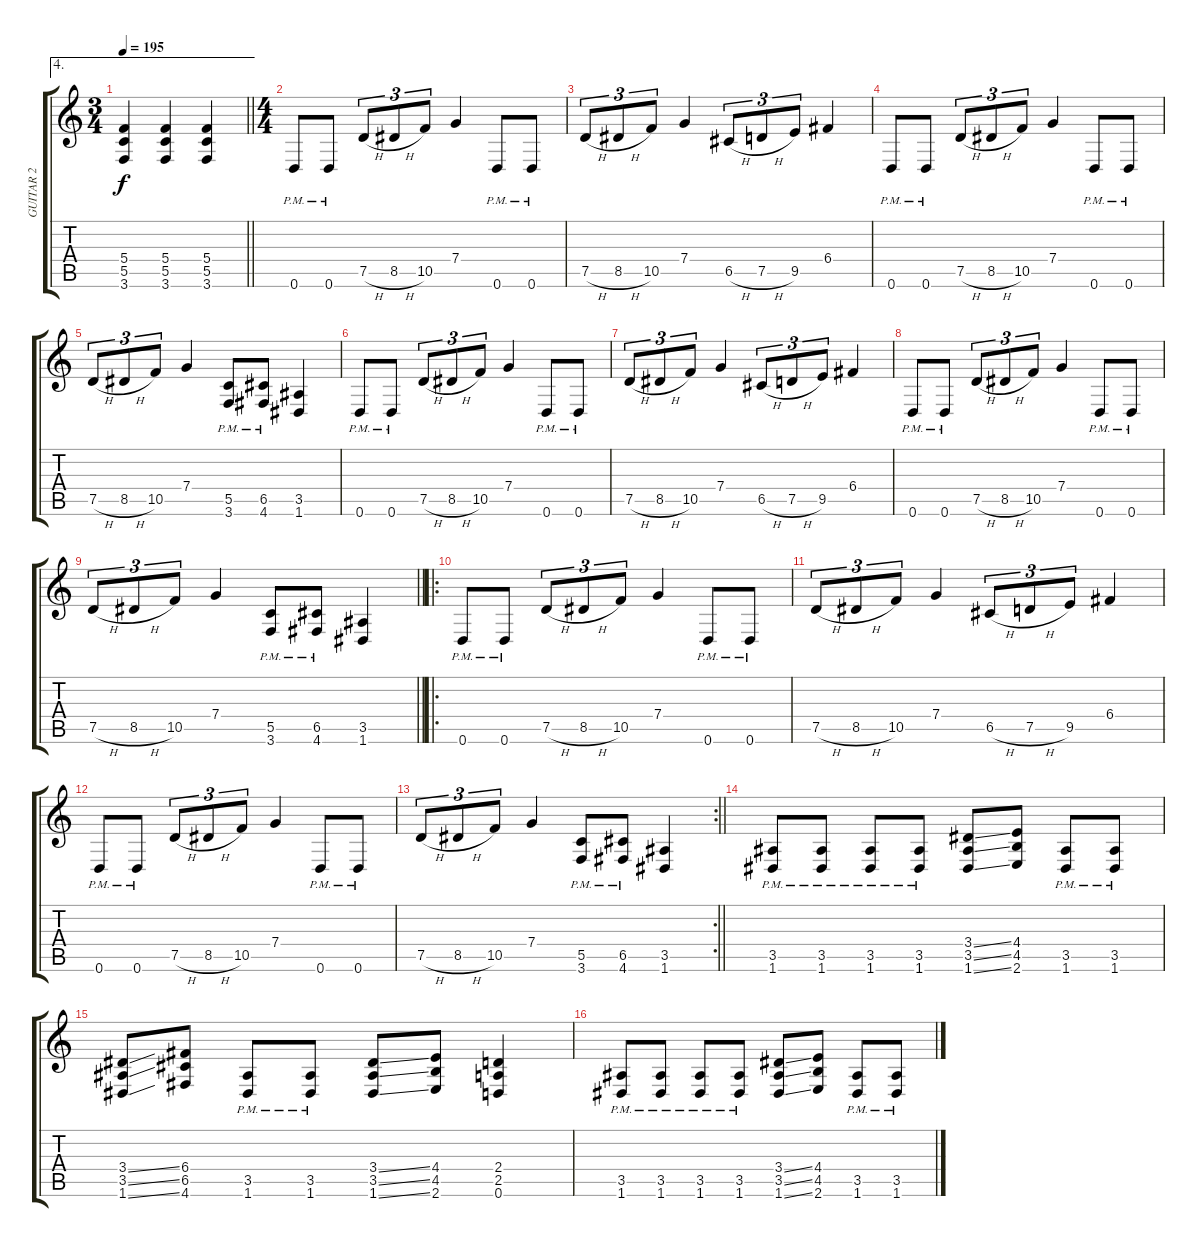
\track ("GUITAR 2" "GUITAR 2") {instrument overdrivenguitar}
\staff {score tabs}
\tuning (D4 A3 F3 C3 G2 D2) {hide}
\ae 4
\ts (3 4)
\tempo 195
\clef g2
\barLineRight lightlight
\ks c
(5.4 5.5 3.6).4{dy f} (5.4 5.5 3.6).4 (5.4 5.5 3.6).4 |
\ts (4 4)
0.6{pm}.8 0.6{pm}.8 7.5{h}.8{tu (3 2)} 8.5{h}.8{tu (3 2)} 10.5.8{tu (3 2)} 7.4.4 0.6{pm}.8 0.6{pm}.8 |
7.5{h}.8{tu (3 2)} 8.5{h}.8{tu (3 2)} 10.5.8{tu (3 2)} 7.4.4 6.5{h}.8{tu (3 2)} 7.5{h}.8{tu (3 2)} 9.5.8{tu (3 2)} 6.4.4 |
0.6{pm}.8 0.6{pm}.8 7.5{h}.8{tu (3 2)} 8.5{h}.8{tu (3 2)} 10.5.8{tu (3 2)} 7.4.4 0.6{pm}.8 0.6{pm}.8 |
7.5{h}.8{tu (3 2)} 8.5{h}.8{tu (3 2)} 10.5.8{tu (3 2)} 7.4.4 (5.5{pm} 3.6{pm}).8 (6.5{pm} 4.6{pm}).8 (3.5 1.6).4 |
0.6{pm}.8 0.6{pm}.8 7.5{h}.8{tu (3 2)} 8.5{h}.8{tu (3 2)} 10.5.8{tu (3 2)} 7.4.4 0.6{pm}.8 0.6{pm}.8 |
7.5{h}.8{tu (3 2)} 8.5{h}.8{tu (3 2)} 10.5.8{tu (3 2)} 7.4.4 6.5{h}.8{tu (3 2)} 7.5{h}.8{tu (3 2)} 9.5.8{tu (3 2)} 6.4.4 |
0.6{pm}.8 0.6{pm}.8 7.5{h}.8{tu (3 2)} 8.5{h}.8{tu (3 2)} 10.5.8{tu (3 2)} 7.4.4 0.6{pm}.8 0.6{pm}.8 |
\barLineRight lightlight
7.5{h}.8{tu (3 2)} 8.5{h}.8{tu (3 2)} 10.5.8{tu (3 2)} 7.4.4 (5.5{pm} 3.6{pm}).8 (6.5{pm} 4.6{pm}).8 (3.5 1.6).4 |
\ro
0.6{pm}.8 0.6{pm}.8 7.5{h}.8{tu (3 2)} 8.5{h}.8{tu (3 2)} 10.5.8{tu (3 2)} 7.4.4 0.6{pm}.8 0.6{pm}.8 |
7.5{h}.8{tu (3 2)} 8.5{h}.8{tu (3 2)} 10.5.8{tu (3 2)} 7.4.4 6.5{h}.8{tu (3 2)} 7.5{h}.8{tu (3 2)} 9.5.8{tu (3 2)} 6.4.4 |
0.6{pm}.8 0.6{pm}.8 7.5{h}.8{tu (3 2)} 8.5{h}.8{tu (3 2)} 10.5.8{tu (3 2)} 7.4.4 0.6{pm}.8 0.6{pm}.8 |
\rc 2
\barLineRight lightlight
7.5{h}.8{tu (3 2)} 8.5{h}.8{tu (3 2)} 10.5.8{tu (3 2)} 7.4.4 (5.5{pm} 3.6{pm}).8 (6.5{pm} 4.6{pm}).8 (3.5 1.6).4 |
(3.5{pm} 1.6{pm}).8 (3.5{pm} 1.6{pm}).8 (3.5{pm} 1.6{pm}).8 (3.5{pm} 1.6{pm}).8 (3.4{ss} 3.5{ss} 1.6{ss}).8 (4.4 4.5 2.6).8 (3.5{pm} 1.6{pm}).8 (3.5{pm} 1.6{pm}).8 |
(3.4{ss} 3.5{ss} 1.6{ss}).8 (6.4 6.5 4.6).8 (3.5{pm} 1.6{pm}).8 (3.5{pm} 1.6{pm}).8 (3.4{ss} 3.5{ss} 1.6{ss}).8 (4.4 4.5 2.6).8 (2.4 2.5 0.6).4 |
(3.5{pm} 1.6{pm}).8 (3.5{pm} 1.6{pm}).8 (3.5{pm} 1.6{pm}).8 (3.5{pm} 1.6{pm}).8 (3.4{ss} 3.5{ss} 1.6{ss}).8 (4.4 4.5 2.6).8 (3.5{pm} 1.6{pm}).8 (3.5{pm} 1.6{pm}).8
